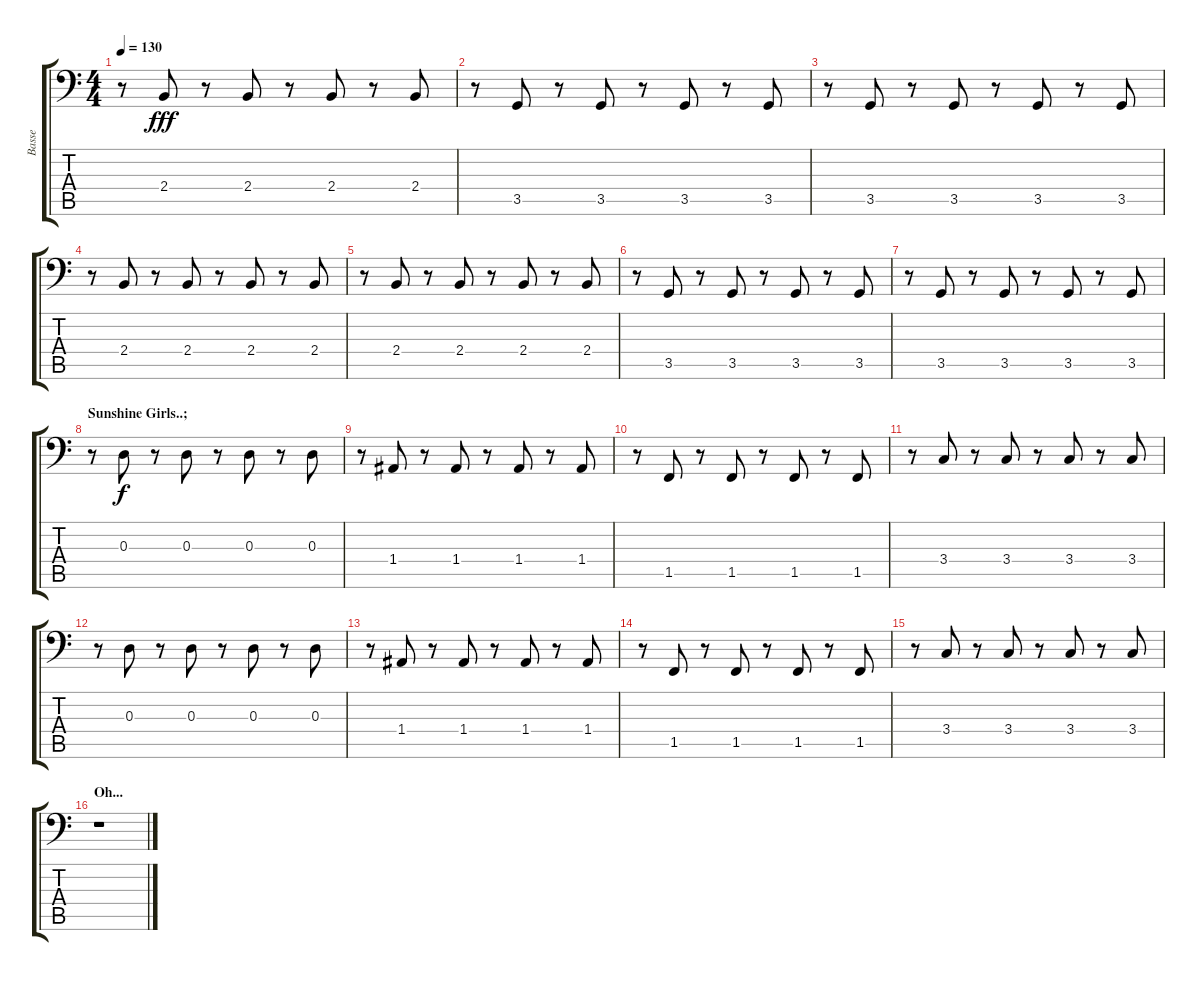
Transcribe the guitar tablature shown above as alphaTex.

\track ("Basse" "Basse") {instrument synthbass1}
\staff {score tabs}
\tuning (C3 G2 D2 A1 E1 B0) {hide}
\ts (4 4)
\tempo 130
\clef f4
\ks c
r.8{dy fff} 2.4.8 r.8 2.4.8 r.8 2.4.8 r.8 2.4.8 |
r.8 3.5.8 r.8 3.5.8 r.8 3.5.8 r.8 3.5.8 |
r.8 3.5.8 r.8 3.5.8 r.8 3.5.8 r.8 3.5.8 |
r.8 2.4.8 r.8 2.4.8 r.8 2.4.8 r.8 2.4.8 |
r.8 2.4.8 r.8 2.4.8 r.8 2.4.8 r.8 2.4.8 |
r.8 3.5.8 r.8 3.5.8 r.8 3.5.8 r.8 3.5.8 |
r.8 3.5.8 r.8 3.5.8 r.8 3.5.8 r.8 3.5.8 |
\section ("" "Sunshine Girls..;")
r.8{volume 13} 0.3.8{dy f} r.8 0.3.8 r.8 0.3.8 r.8 0.3.8 |
r.8 1.4.8 r.8 1.4.8 r.8 1.4.8 r.8 1.4.8 |
r.8 1.5.8 r.8 1.5.8 r.8 1.5.8 r.8 1.5.8 |
r.8 3.4.8 r.8 3.4.8 r.8 3.4.8 r.8 3.4.8 |
r.8 0.3.8 r.8 0.3.8 r.8 0.3.8 r.8 0.3.8 |
r.8 1.4.8 r.8 1.4.8 r.8 1.4.8 r.8 1.4.8 |
r.8 1.5.8 r.8 1.5.8 r.8 1.5.8 r.8 1.5.8 |
r.8 3.4.8 r.8 3.4.8 r.8 3.4.8 r.8 3.4.8 |
\section ("" "Oh...")
r.1
